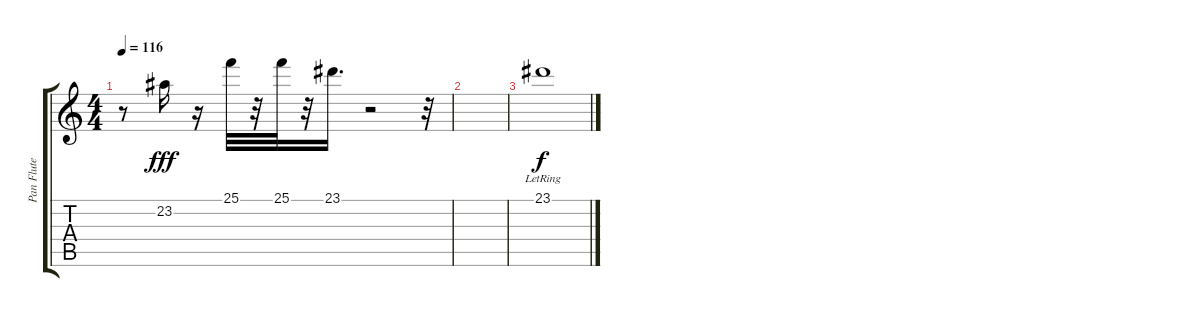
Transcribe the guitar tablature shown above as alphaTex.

\track ("Pan Flute" "Pan Flute") {instrument panflute}
\staff {score tabs}
\tuning (E4 B3 G3 D3 A2 E2) {hide}
\ts (4 4)
\tempo 116
\clef g2
\ks c
r.8{dy fff} 23.2.16 r.16 25.1.32 r.32 25.1.32 r.32 23.1.16{d} r.2 r.32 |
|
23.1{lr}.1{dy f}
